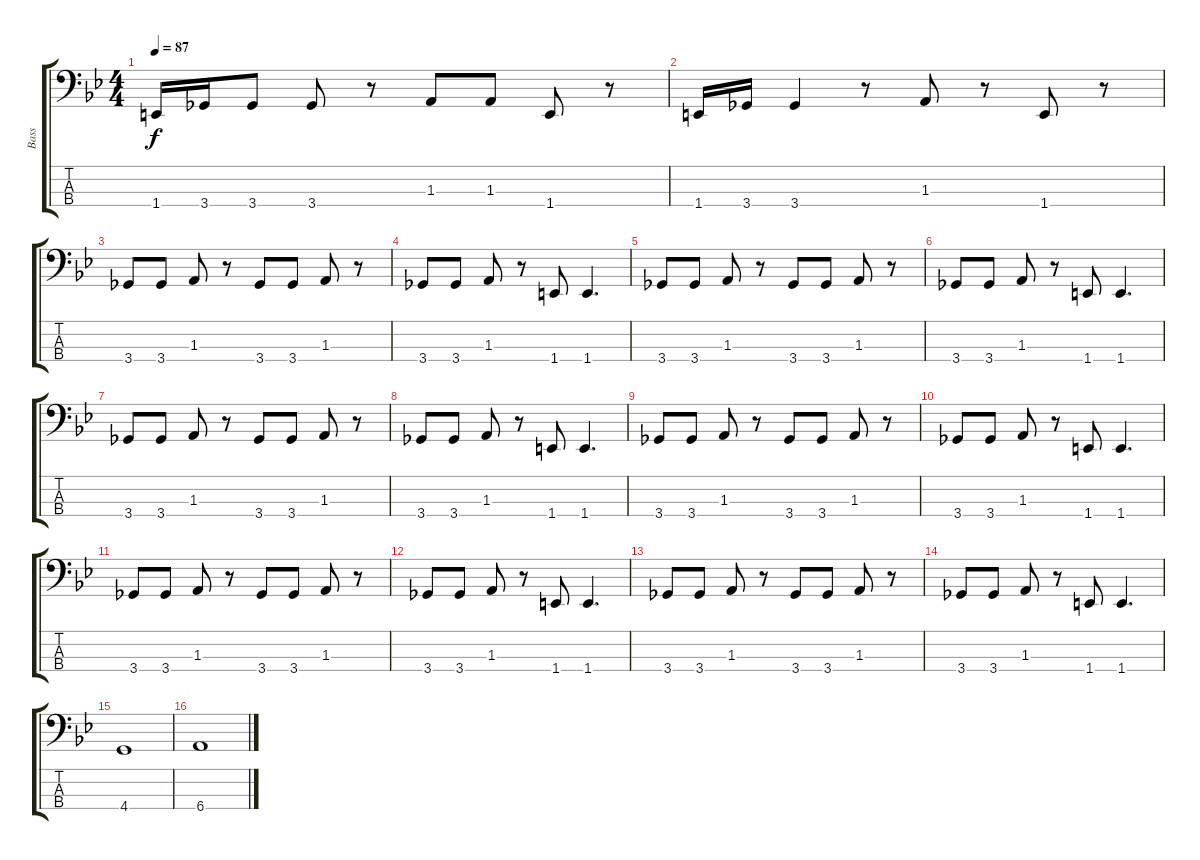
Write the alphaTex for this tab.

\track ("Bass" "Bass") {instrument electricbassfinger}
\staff {score tabs}
\tuning (Gb2 Db2 Ab1 Eb1) {hide}
\ts (4 4)
\tempo 87
\clef f4
\ks bb
1.4.16{dy f} 3.4.16 3.4.8 3.4.8 r.8 1.3.8 1.3.8 1.4.8 r.8 |
1.4.16 3.4.16 3.4.4 r.8 1.3.8 r.8 1.4.8 r.8 |
3.4.8 3.4.8 1.3.8 r.8 3.4.8 3.4.8 1.3.8 r.8 |
3.4.8 3.4.8 1.3.8 r.8 1.4.8 1.4.4{d} |
3.4.8 3.4.8 1.3.8 r.8 3.4.8 3.4.8 1.3.8 r.8 |
3.4.8 3.4.8 1.3.8 r.8 1.4.8 1.4.4{d} |
3.4.8 3.4.8 1.3.8 r.8 3.4.8 3.4.8 1.3.8 r.8 |
3.4.8 3.4.8 1.3.8 r.8 1.4.8 1.4.4{d} |
3.4.8 3.4.8 1.3.8 r.8 3.4.8 3.4.8 1.3.8 r.8 |
3.4.8 3.4.8 1.3.8 r.8 1.4.8 1.4.4{d} |
3.4.8 3.4.8 1.3.8 r.8 3.4.8 3.4.8 1.3.8 r.8 |
3.4.8 3.4.8 1.3.8 r.8 1.4.8 1.4.4{d} |
3.4.8 3.4.8 1.3.8 r.8 3.4.8 3.4.8 1.3.8 r.8 |
3.4.8 3.4.8 1.3.8 r.8 1.4.8 1.4.4{d} |
4.4.1 |
6.4.1
